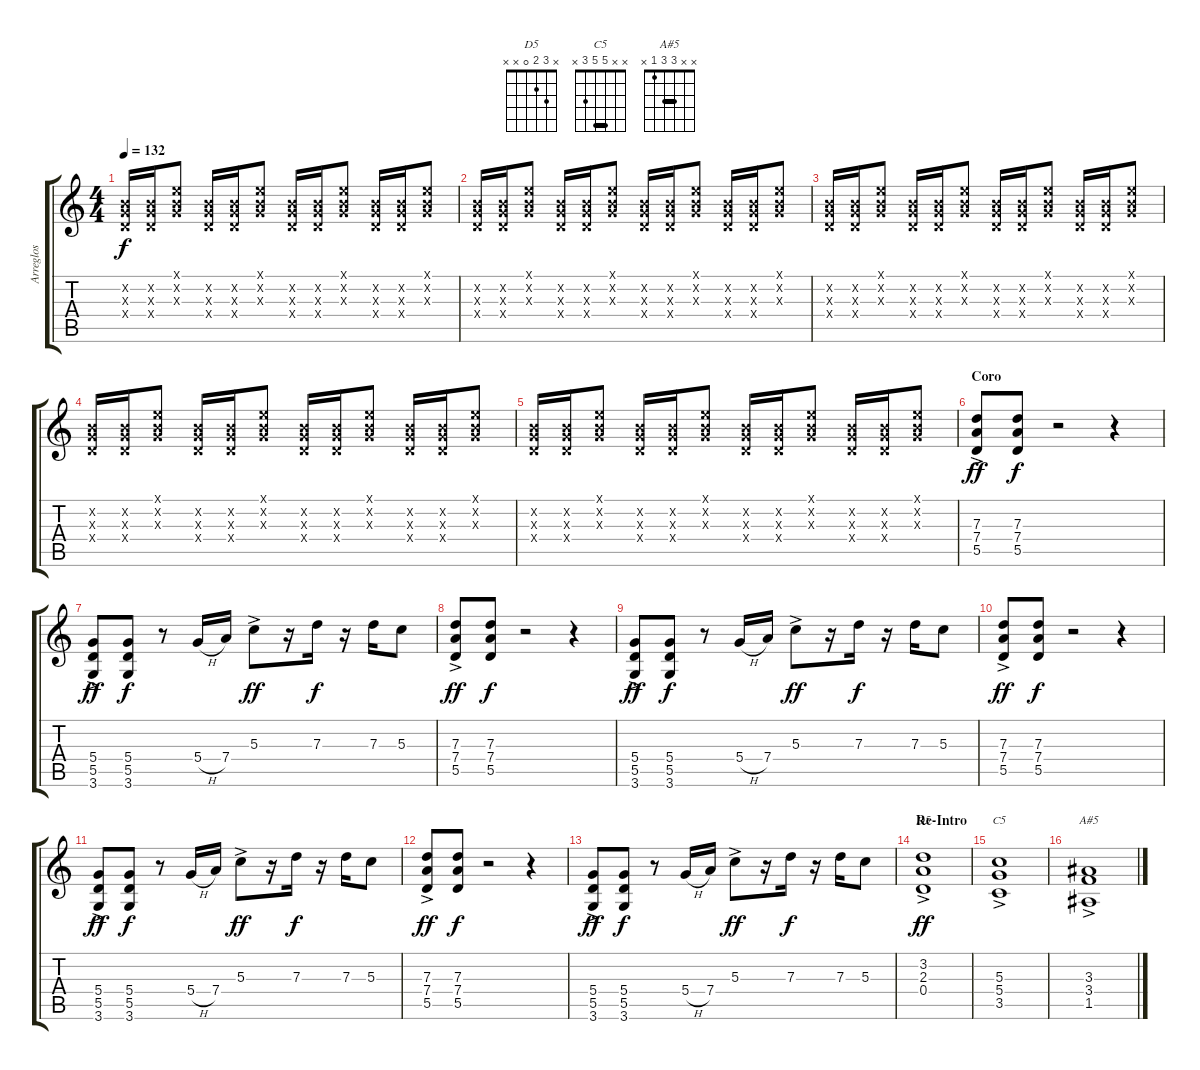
\track ("Arreglos" "Arreglos") {instrument overdrivenguitar}
\staff {score tabs}
\tuning (E4 B3 G3 D3 A2 E2) {hide}
\chord ("D5" x 3 2 0 x x)
\chord ("C5" x x 5 5 3 x) {barre 5}
\chord ("A#5" x x 3 3 1 x) {barre 3}
\ts (4 4)
\tempo 132
\clef g2
\ks c
(0.2{x} 0.3{x} 0.4{x}).16{dy f} (0.2{x} 0.3{x} 0.4{x}).16 (0.1{x} 0.2{x} 0.3{x}).8 (0.2{x} 0.3{x} 0.4{x}).16 (0.2{x} 0.3{x} 0.4{x}).16 (0.1{x} 0.2{x} 0.3{x}).8 (0.2{x} 0.3{x} 0.4{x}).16 (0.2{x} 0.3{x} 0.4{x}).16 (0.1{x} 0.2{x} 0.3{x}).8 (0.2{x} 0.3{x} 0.4{x}).16 (0.2{x} 0.3{x} 0.4{x}).16 (0.1{x} 0.2{x} 0.3{x}).8 |
(0.2{x} 0.3{x} 0.4{x}).16 (0.2{x} 0.3{x} 0.4{x}).16 (0.1{x} 0.2{x} 0.3{x}).8 (0.2{x} 0.3{x} 0.4{x}).16 (0.2{x} 0.3{x} 0.4{x}).16 (0.1{x} 0.2{x} 0.3{x}).8 (0.2{x} 0.3{x} 0.4{x}).16 (0.2{x} 0.3{x} 0.4{x}).16 (0.1{x} 0.2{x} 0.3{x}).8 (0.2{x} 0.3{x} 0.4{x}).16 (0.2{x} 0.3{x} 0.4{x}).16 (0.1{x} 0.2{x} 0.3{x}).8 |
(0.2{x} 0.3{x} 0.4{x}).16 (0.2{x} 0.3{x} 0.4{x}).16 (0.1{x} 0.2{x} 0.3{x}).8 (0.2{x} 0.3{x} 0.4{x}).16 (0.2{x} 0.3{x} 0.4{x}).16 (0.1{x} 0.2{x} 0.3{x}).8 (0.2{x} 0.3{x} 0.4{x}).16 (0.2{x} 0.3{x} 0.4{x}).16 (0.1{x} 0.2{x} 0.3{x}).8 (0.2{x} 0.3{x} 0.4{x}).16 (0.2{x} 0.3{x} 0.4{x}).16 (0.1{x} 0.2{x} 0.3{x}).8 |
(0.2{x} 0.3{x} 0.4{x}).16 (0.2{x} 0.3{x} 0.4{x}).16 (0.1{x} 0.2{x} 0.3{x}).8 (0.2{x} 0.3{x} 0.4{x}).16 (0.2{x} 0.3{x} 0.4{x}).16 (0.1{x} 0.2{x} 0.3{x}).8 (0.2{x} 0.3{x} 0.4{x}).16 (0.2{x} 0.3{x} 0.4{x}).16 (0.1{x} 0.2{x} 0.3{x}).8 (0.2{x} 0.3{x} 0.4{x}).16 (0.2{x} 0.3{x} 0.4{x}).16 (0.1{x} 0.2{x} 0.3{x}).8 |
(0.2{x} 0.3{x} 0.4{x}).16 (0.2{x} 0.3{x} 0.4{x}).16 (0.1{x} 0.2{x} 0.3{x}).8 (0.2{x} 0.3{x} 0.4{x}).16 (0.2{x} 0.3{x} 0.4{x}).16 (0.1{x} 0.2{x} 0.3{x}).8 (0.2{x} 0.3{x} 0.4{x}).16 (0.2{x} 0.3{x} 0.4{x}).16 (0.1{x} 0.2{x} 0.3{x}).8 (0.2{x} 0.3{x} 0.4{x}).16 (0.2{x} 0.3{x} 0.4{x}).16 (0.1{x} 0.2{x} 0.3{x}).8 |
\section ("" "Coro")
(7.3{ac} 7.4 5.5).8{dy ff volume 14 balance 12 instrument overdrivenguitar} (7.3 7.4 5.5).8{dy f} r.2 r.4 |
(5.4{ac} 5.5 3.6).8{dy ff} (5.4 5.5 3.6).8{dy f} r.8 5.4{h}.16 7.4.16 5.3{ac}.8{dy ff} r.16 7.3.16{dy f} r.16 7.3.16 5.3.8 |
(7.3{ac} 7.4 5.5).8{dy ff} (7.3 7.4 5.5).8{dy f} r.2 r.4 |
(5.4{ac} 5.5 3.6).8{dy ff} (5.4 5.5 3.6).8{dy f} r.8 5.4{h}.16 7.4.16 5.3{ac}.8{dy ff} r.16 7.3.16{dy f} r.16 7.3.16 5.3.8 |
(7.3{ac} 7.4 5.5).8{dy ff} (7.3 7.4 5.5).8{dy f} r.2 r.4 |
(5.4{ac} 5.5 3.6).8{dy ff} (5.4 5.5 3.6).8{dy f} r.8 5.4{h}.16 7.4.16 5.3{ac}.8{dy ff} r.16 7.3.16{dy f} r.16 7.3.16 5.3.8 |
(7.3{ac} 7.4 5.5).8{dy ff} (7.3 7.4 5.5).8{dy f} r.2 r.4 |
(5.4{ac} 5.5 3.6).8{dy ff} (5.4 5.5 3.6).8{dy f} r.8 5.4{h}.16 7.4.16 5.3{ac}.8{dy ff} r.16 7.3.16{dy f} r.16 7.3.16 5.3.8 |
\section ("" "Re-Intro")
(3.2 2.3 0.4{ac}).1{ch "D5" dy ff volume 14 balance 9 instrument overdrivenguitar} |
(5.3 5.4{ac} 3.5).1{ch "C5"} |
(3.3 3.4{ac} 1.5).1{ch "A#5"}
